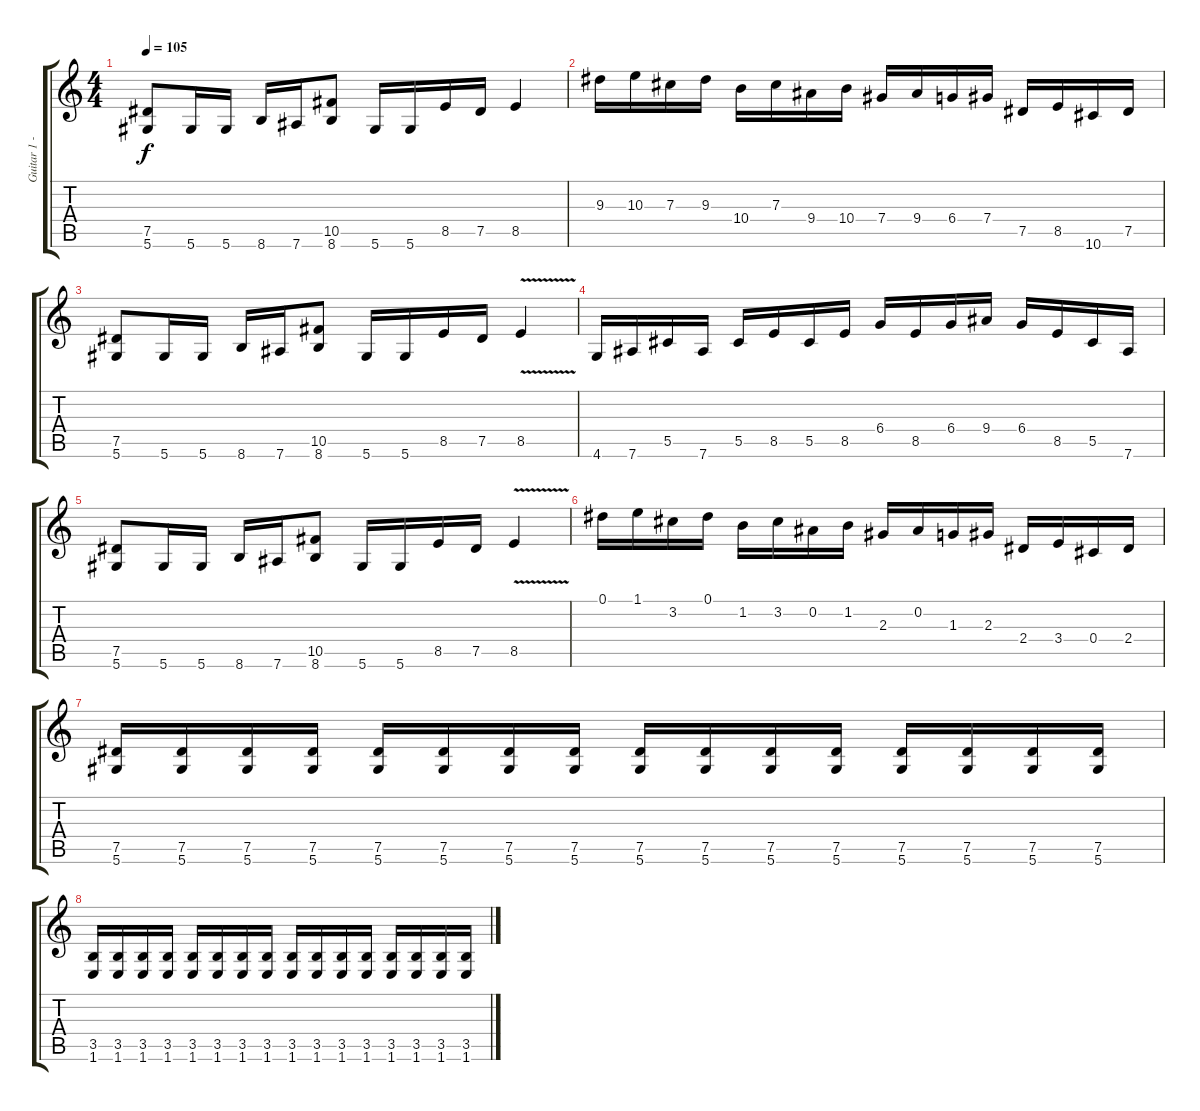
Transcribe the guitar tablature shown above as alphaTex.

\track ("Guitar 1 - BG" "Guitar 1 -") {instrument overdrivenguitar}
\staff {score tabs}
\tuning (Eb4 Bb3 Gb3 Db3 Ab2 Eb2) {hide}
\ts (4 4)
\tempo 105
\clef g2
\ks c
(7.5 5.6).8{dy f} 5.6.16 5.6.16 8.6.16 7.6.16 (10.5 8.6).8 5.6.16 5.6.16 8.5.16 7.5.16 8.5.4 |
9.3.16 10.3.16 7.3.16 9.3.16 10.4.16 7.3.16 9.4.16 10.4.16 7.4.16 9.4.16 6.4.16 7.4.16 7.5.16 8.5.16 10.6.16 7.5.16 |
(7.5 5.6).8 5.6.16 5.6.16 8.6.16 7.6.16 (10.5 8.6).8 5.6.16 5.6.16 8.5.16 7.5.16 8.5{v}.4 |
4.6.16 7.6.16 5.5.16 7.6.16 5.5.16 8.5.16 5.5.16 8.5.16 6.4.16 8.5.16 6.4.16 9.4.16 6.4.16 8.5.16 5.5.16 7.6.16 |
(7.5 5.6).8 5.6.16 5.6.16 8.6.16 7.6.16 (10.5 8.6).8 5.6.16 5.6.16 8.5.16 7.5.16 8.5{v}.4 |
0.1.16 1.1.16 3.2.16 0.1.16 1.2.16 3.2.16 0.2.16 1.2.16 2.3.16 0.2.16 1.3.16 2.3.16 2.4.16 3.4.16 0.4.16 2.4.16 |
(7.5 5.6).16 (7.5 5.6).16 (7.5 5.6).16 (7.5 5.6).16 (7.5 5.6).16 (7.5 5.6).16 (7.5 5.6).16 (7.5 5.6).16 (7.5 5.6).16 (7.5 5.6).16 (7.5 5.6).16 (7.5 5.6).16 (7.5 5.6).16 (7.5 5.6).16 (7.5 5.6).16 (7.5 5.6).16 |
(3.5 1.6).16 (3.5 1.6).16 (3.5 1.6).16 (3.5 1.6).16 (3.5 1.6).16 (3.5 1.6).16 (3.5 1.6).16 (3.5 1.6).16 (3.5 1.6).16 (3.5 1.6).16 (3.5 1.6).16 (3.5 1.6).16 (3.5 1.6).16 (3.5 1.6).16 (3.5 1.6).16 (3.5 1.6).16
